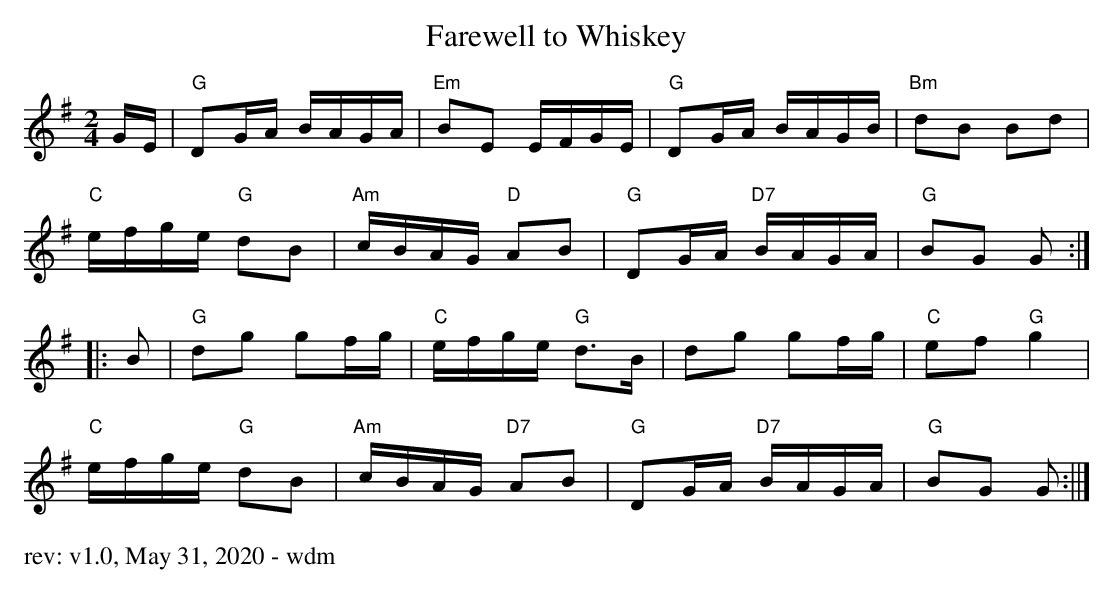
X:1
T: Farewell to Whiskey
M: 2/4
L: 1/16
K: Gmaj
GE | \
"G"D2GA BAGA | "Em"B2E2 EFGE | "G"D2GA BAGB | "Bm"d2B2 B2d2 |
"C"efge "G"d2B2 | "Am"cBAG "D"A2B2 | "G"D2GA "D7"BAGA | "G"B2G2 G2 :|
|: B2 | \
"G"d2g2 g2fg | "C"efge "G"d3B | d2g2 g2fg | "C"e2f2 "G"g4 |
"C"efge "G"d2B2 | "Am"cBAG "D7"A2B2 | "G"D2GA "D7"BAGA | "G"B2G2 G2 :||]
